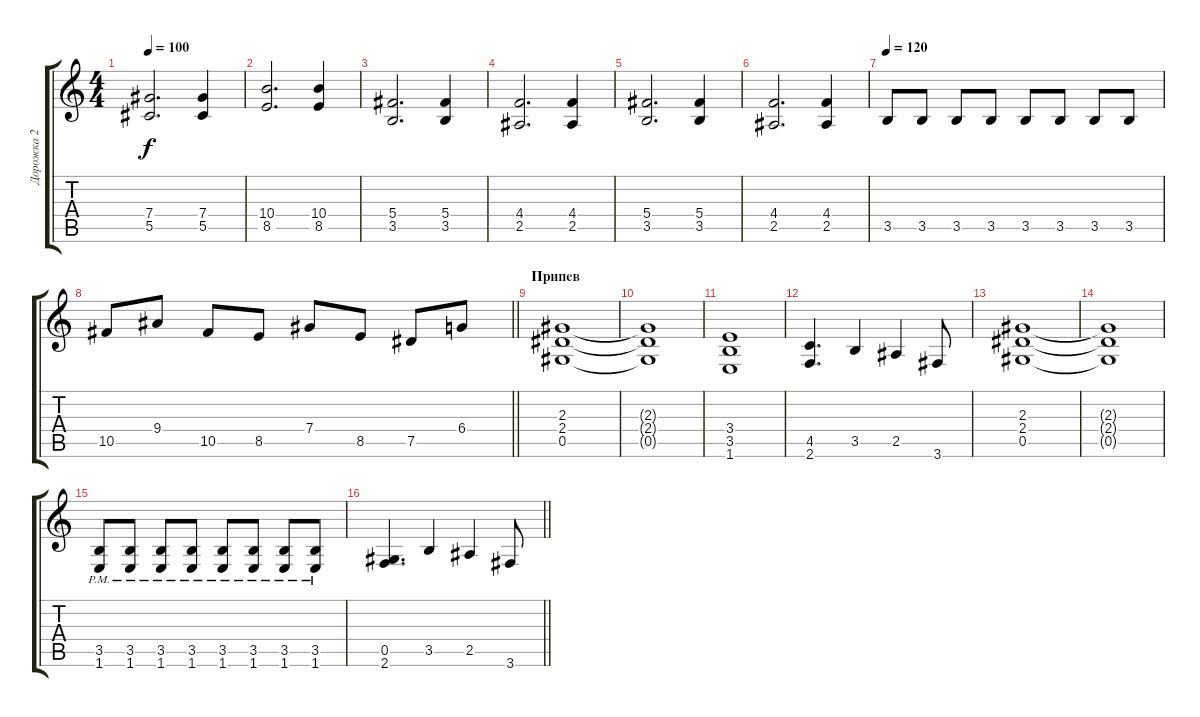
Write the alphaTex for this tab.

\track ("Дорожка 2" "Дорожка 2") {instrument distortionguitar}
\staff {score tabs}
\tuning (Eb4 Bb3 Gb3 Db3 Ab2 Eb2) {hide}
\ts (4 4)
\tempo 100
\clef g2
\ks c
(7.4 5.5).2{d dy f} (7.4 5.5).4 |
(10.4 8.5).2{d} (10.4 8.5).4 |
(5.4 3.5).2{d} (5.4 3.5).4 |
(4.4 2.5).2{d} (4.4 2.5).4 |
(5.4 3.5).2{d} (5.4 3.5).4 |
(4.4 2.5).2{d} (4.4 2.5).4 |
\tempo 120
3.5.8 3.5.8 3.5.8 3.5.8 3.5.8 3.5.8 3.5.8 3.5.8 |
\barLineRight lightlight
10.5.8 9.4.8 10.5.8 8.5.8 7.4.8 8.5.8 7.5.8 6.4.8 |
\section ("" "Припев")
(2.3 2.4 0.5).1 |
(2.3{t} 2.4{t} 0.5{t}).1 |
(3.4 3.5 1.6).1 |
(4.5 2.6).4{d} 3.5.4 2.5.4 3.6.8 |
(2.3 2.4 0.5).1 |
(2.3{t} 2.4{t} 0.5{t}).1 |
(3.5{pm} 1.6{pm}).8 (3.5{pm} 1.6{pm}).8 (3.5{pm} 1.6{pm}).8 (3.5{pm} 1.6{pm}).8 (3.5{pm} 1.6{pm}).8 (3.5{pm} 1.6{pm}).8 (3.5{pm} 1.6{pm}).8 (3.5{pm} 1.6{pm}).8 |
\barLineRight lightlight
(0.5 2.6).4{d} 3.5.4 2.5.4 3.6.8
